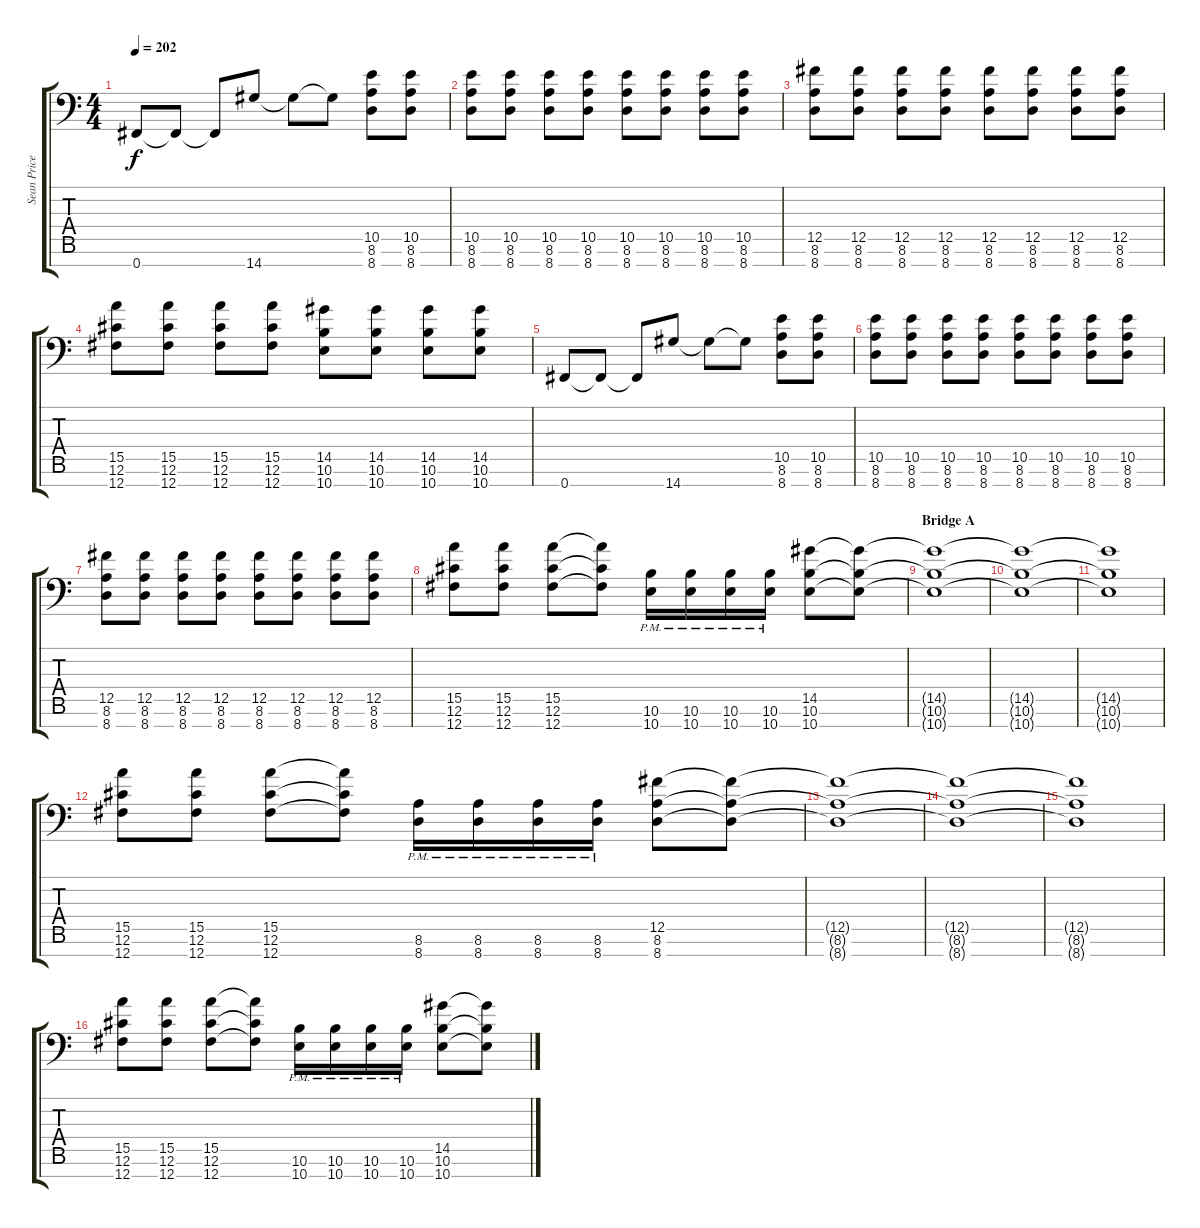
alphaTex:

\track ("Sean Price" "Sean Price") {instrument distortionguitar}
\staff {score tabs}
\tuning (Db4 Ab3 E3 B2 Gb2 Db2 Gb1) {hide}
\ts (4 4)
\tempo 202
\clef f4
\ks c
0.7.8{dy f} 0.7{t}.8 0.7{t}.8 14.7.8 14.7{t}.8 14.7{t}.8 (10.5 8.6 8.7).8 (10.5 8.6 8.7).8 |
(10.5 8.6 8.7).8 (10.5 8.6 8.7).8 (10.5 8.6 8.7).8 (10.5 8.6 8.7).8 (10.5 8.6 8.7).8 (10.5 8.6 8.7).8 (10.5 8.6 8.7).8 (10.5 8.6 8.7).8 |
(12.5 8.6 8.7).8 (12.5 8.6 8.7).8 (12.5 8.6 8.7).8 (12.5 8.6 8.7).8 (12.5 8.6 8.7).8 (12.5 8.6 8.7).8 (12.5 8.6 8.7).8 (12.5 8.6 8.7).8 |
(15.5 12.6 12.7).8 (15.5 12.6 12.7).8 (15.5 12.6 12.7).8 (15.5 12.6 12.7).8 (14.5 10.6 10.7).8 (14.5 10.6 10.7).8 (14.5 10.6 10.7).8 (14.5 10.6 10.7).8 |
0.7.8 0.7{t}.8 0.7{t}.8 14.7.8 14.7{t}.8 14.7{t}.8 (10.5 8.6 8.7).8 (10.5 8.6 8.7).8 |
(10.5 8.6 8.7).8 (10.5 8.6 8.7).8 (10.5 8.6 8.7).8 (10.5 8.6 8.7).8 (10.5 8.6 8.7).8 (10.5 8.6 8.7).8 (10.5 8.6 8.7).8 (10.5 8.6 8.7).8 |
(12.5 8.6 8.7).8 (12.5 8.6 8.7).8 (12.5 8.6 8.7).8 (12.5 8.6 8.7).8 (12.5 8.6 8.7).8 (12.5 8.6 8.7).8 (12.5 8.6 8.7).8 (12.5 8.6 8.7).8 |
(15.5 12.6 12.7).8 (15.5 12.6 12.7).8 (15.5 12.6 12.7).8 (15.5{t} 12.6{t} 12.7{t}).8 (10.6{pm} 10.7{pm}).16 (10.6{pm} 10.7{pm}).16 (10.6{pm} 10.7{pm}).16 (10.6{pm} 10.7{pm}).16 (14.5 10.6 10.7).8 (14.5{t} 10.6{t} 10.7{t}).8 |
\section ("" "Bridge A")
(14.5{t} 10.6{t} 10.7{t}).1 |
(14.5{t} 10.6{t} 10.7{t}).1 |
(14.5{t} 10.6{t} 10.7{t}).1 |
(15.5 12.6 12.7).8 (15.5 12.6 12.7).8 (15.5 12.6 12.7).8 (15.5{t} 12.6{t} 12.7{t}).8 (8.6{pm} 8.7{pm}).16 (8.6{pm} 8.7{pm}).16 (8.6{pm} 8.7{pm}).16 (8.6{pm} 8.7{pm}).16 (12.5 8.6 8.7).8 (12.5{t} 8.6{t} 8.7{t}).8 |
(12.5{t} 8.6{t} 8.7{t}).1 |
(12.5{t} 8.6{t} 8.7{t}).1 |
(12.5{t} 8.6{t} 8.7{t}).1 |
(15.5 12.6 12.7).8 (15.5 12.6 12.7).8 (15.5 12.6 12.7).8 (15.5{t} 12.6{t} 12.7{t}).8 (10.6{pm} 10.7{pm}).16 (10.6{pm} 10.7{pm}).16 (10.6{pm} 10.7{pm}).16 (10.6{pm} 10.7{pm}).16 (14.5 10.6 10.7).8 (14.5{t} 10.6{t} 10.7{t}).8
